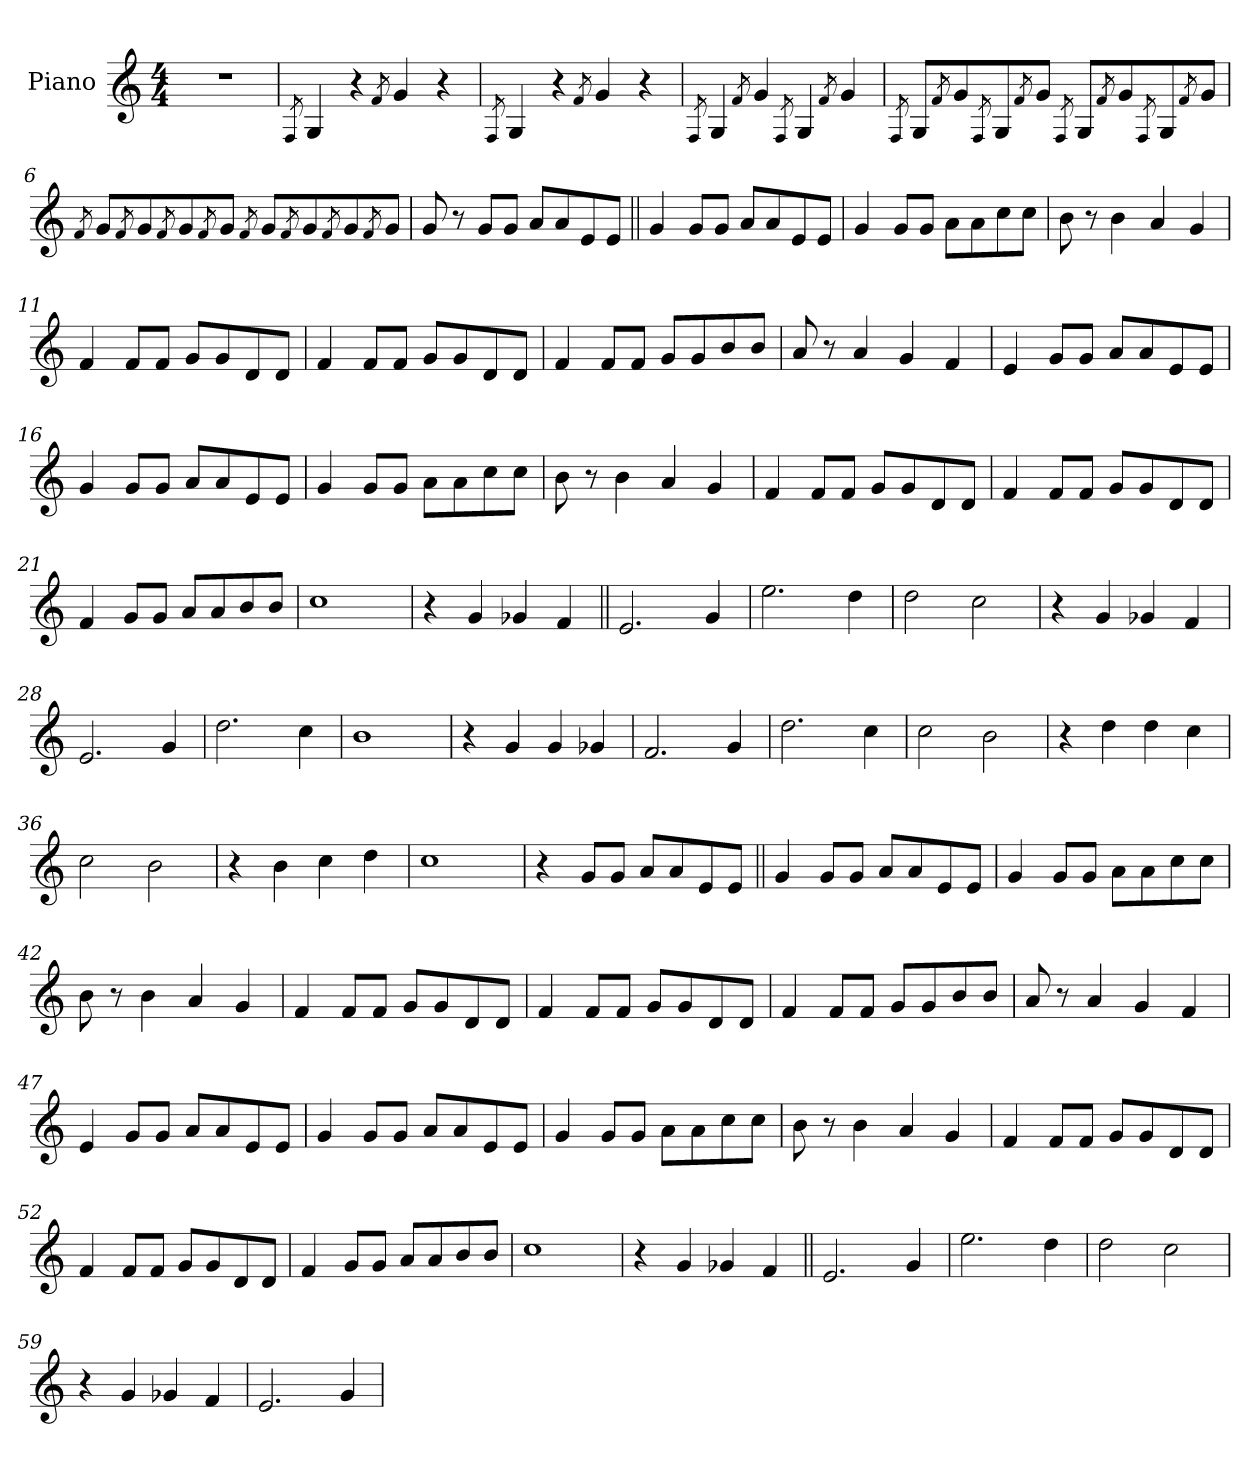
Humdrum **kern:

**kern
*part1
*staff1
*I"Piano
*I'Pno.
*clefG2
*k[]
*M4/4
*MM180
=1
1r
=2
8qF
4G!
4r
8qf
4g!
4r
=3
8qF
4G!
4r
8qf
4g!
4r
=4
8qF
4G!
8qf
4g!
8qF
4G!
8qf
4g!
=5
8qF
8G!L
8qf
8g!
8qF
8G!
8qf
8g!J
8qF
8G!L
8qf
8g!
8qF
8G!
8qf
8g!J
=6
8qf
8g!L
8qf
8g!
8qf
8g!
8qf
8g!J
8qf
8g!L
8qf
8g!
8qf
8g!
8qf
8g!J
=7
8g!
8r
8gL
8gJ
8aL
8a
8e
8eJ
=8||
4g
8gL
8gJ
8aL
8a
8e
8eJ
=9
4g
8gL
8gJ
8aL
8a
8cc
8ccJ
=10
8b
8r
4b
4a
4g
=11
4f
8fL
8fJ
8gL
8g
8d
8dJ
=12
4f
8fL
8fJ
8gL
8g
8d
8dJ
=13
4f
8fL
8fJ
8gL
8g
8b
8bJ
=14
8a
8r
4a
4g
4f
=15
4e
8gL
8gJ
8aL
8a
8e
8eJ
=16
4g
8gL
8gJ
8aL
8a
8e
8eJ
=17
4g
8gL
8gJ
8aL
8a
8cc
8ccJ
=18
8b
8r
4b
4a
4g
=19
4f
8fL
8fJ
8gL
8g
8d
8dJ
=20
4f
8fL
8fJ
8gL
8g
8d
8dJ
=21
4f
8gL
8gJ
8aL
8a
8b
8bJ
=22
1cc
=23
4r
4g
4g-X
4f
=24||
2.e
4g
=25
2.ee
4dd
=26
2dd
2cc
=27
4r
4g
4g-X
4f
=28
2.e
4g
=29
2.dd
4cc
=30
1b
=31
4r
4g
4g
4g-X
=32
2.f
4g
=33
2.dd
4cc
=34
2cc
2b
=35
4r
4dd
4dd
4cc
=36
2cc
2b
=37
4r
4b
4cc
4dd
=38
1cc
=39
4r
8gL
8gJ
8aL
8a
8e
8eJ
=40||
4g
8gL
8gJ
8aL
8a
8e
8eJ
=41
4g
8gL
8gJ
8aL
8a
8cc
8ccJ
=42
8b
8r
4b
4a
4g
=43
4f
8fL
8fJ
8gL
8g
8d
8dJ
=44
4f
8fL
8fJ
8gL
8g
8d
8dJ
=45
4f
8fL
8fJ
8gL
8g
8b
8bJ
=46
8a
8r
4a
4g
4f
=47
4e
8gL
8gJ
8aL
8a
8e
8eJ
=48
4g
8gL
8gJ
8aL
8a
8e
8eJ
=49
4g
8gL
8gJ
8aL
8a
8cc
8ccJ
=50
8b
8r
4b
4a
4g
=51
4f
8fL
8fJ
8gL
8g
8d
8dJ
=52
4f
8fL
8fJ
8gL
8g
8d
8dJ
=53
4f
8gL
8gJ
8aL
8a
8b
8bJ
=54
1cc
=55
4r
4g
4g-X
4f
=56||
2.e
4g
=57
2.ee
4dd
=58
2dd
2cc
=59
4r
4g
4g-X
4f
=60
2.e
4g
=
*-
